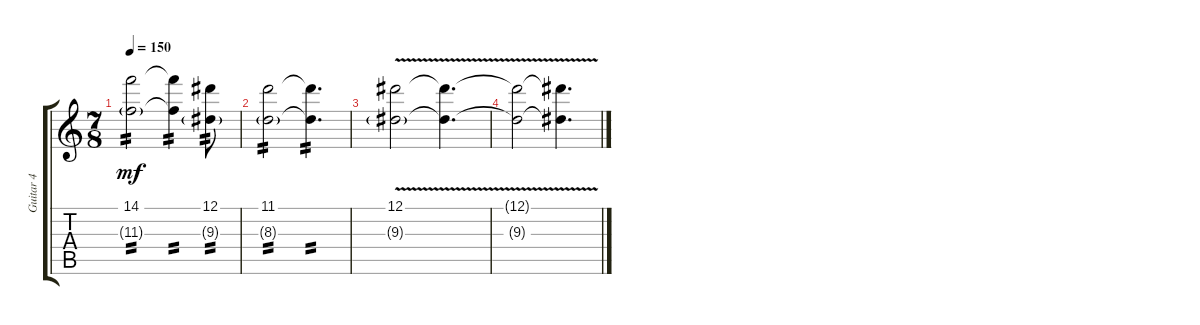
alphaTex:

\track ("Guitar 4" "Guitar 4") {instrument overdrivenguitar}
\staff {score tabs}
\tuning (Eb4 Bb3 Gb3 Db3 Ab2 Eb2) {hide}
\ts (7 8)
\tempo 150
\clef g2
\ks c
(14.1 11.3{g}).2{tp 2 dy mf} (14.1{t} 11.3{t}).4{tp 2} (12.1 9.3{g}).8{tp 2} |
(11.1 8.3{g}).2{tp 2} (11.1{t} 8.3{t}).4{d tp 2} |
(12.1{v} 9.3{v g}).2 (12.1{v t} 9.3{v t}).4{d} |
(12.1{v t} 9.3{v t}).2 (12.1{v t} 9.3{v t}).4{d}
